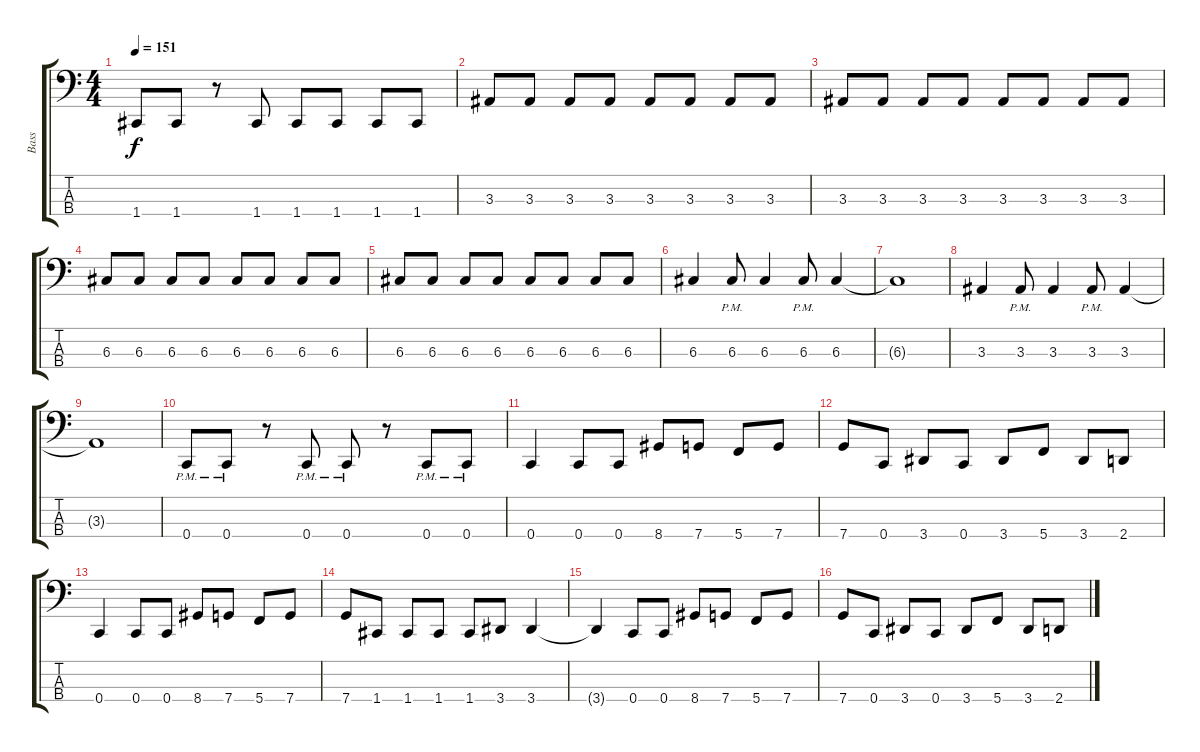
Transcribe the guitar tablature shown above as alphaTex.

\track ("Bass" "Bass") {instrument electricbasspick}
\staff {score tabs}
\tuning (F2 C2 G1 C1) {hide}
\ts (4 4)
\tempo 151
\clef f4
\ks c
1.4.8{dy f} 1.4.8 r.8 1.4.8 1.4.8 1.4.8 1.4.8 1.4.8 |
3.3.8 3.3.8 3.3.8 3.3.8 3.3.8 3.3.8 3.3.8 3.3.8 |
3.3.8 3.3.8 3.3.8 3.3.8 3.3.8 3.3.8 3.3.8 3.3.8 |
6.3.8 6.3.8 6.3.8 6.3.8 6.3.8 6.3.8 6.3.8 6.3.8 |
6.3.8 6.3.8 6.3.8 6.3.8 6.3.8 6.3.8 6.3.8 6.3.8 |
6.3.4 6.3{pm}.8 6.3.4 6.3{pm}.8 6.3.4 |
6.3{t}.1 |
3.3.4 3.3{pm}.8 3.3.4 3.3{pm}.8 3.3.4 |
3.3{t}.1 |
0.4{pm}.8 0.4{pm}.8 r.8 0.4{pm}.8 0.4{pm}.8 r.8 0.4{pm}.8 0.4{pm}.8 |
0.4.4 0.4.8 0.4.8 8.4.8 7.4.8 5.4.8 7.4.8 |
7.4.8 0.4.8 3.4.8 0.4.8 3.4.8 5.4.8 3.4.8 2.4.8 |
0.4.4 0.4.8 0.4.8 8.4.8 7.4.8 5.4.8 7.4.8 |
7.4.8 1.4.8 1.4.8 1.4.8 1.4.8 3.4.8 3.4.4 |
3.4{t}.4 0.4.8 0.4.8 8.4.8 7.4.8 5.4.8 7.4.8 |
7.4.8 0.4.8 3.4.8 0.4.8 3.4.8 5.4.8 3.4.8 2.4.8
